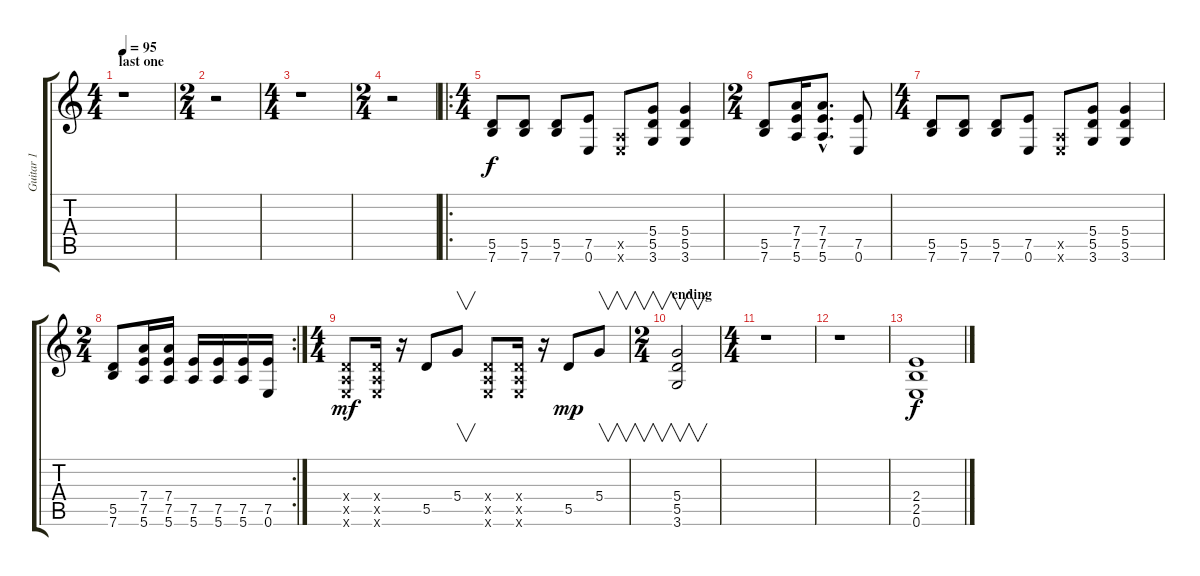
\track ("Guitar 1" "Guitar 1") {instrument electricguitarclean}
\staff {score tabs}
\tuning (E4 B3 G3 D3 A2 E2) {hide}
\ts (4 4)
\section ("" "last one")
\tempo 95
\clef g2
\ks c
r.1{dy fff} |
\ts (2 4)
r.2 |
\ts (4 4)
r.1 |
\ts (2 4)
r.2 |
\ro
\ts (4 4)
(5.5 7.6).8{dy f instrument distortionguitar} (5.5 7.6).8 (5.5 7.6).8 (7.5 0.6).8 (0.5{x} 0.6{x}).8 (5.4 5.5 3.6).8 (5.4 5.5 3.6).4 |
\ts (2 4)
(5.5 7.6).8 (7.4 7.5 5.6).16 (7.4{hac} 7.5{hac} 5.6{hac}).8{d} (7.5 0.6).8 |
\ts (4 4)
(5.5 7.6).8 (5.5 7.6).8 (5.5 7.6).8 (7.5 0.6).8 (0.5{x} 0.6{x}).8 (5.4 5.5 3.6).8 (5.4 5.5 3.6).4 |
\rc 2
\ts (2 4)
(5.5 7.6).8 (7.4 7.5 5.6).16 (7.4 7.5 5.6).16 (7.5 5.6).16 (7.5 5.6).16 (7.5 5.6).16 (7.5 0.6).16 |
\ts (4 4)
(0.4{x} 0.5{x} 0.6{x}).8{dy mf} (0.4{x} 0.5{x} 0.6{x}).16 r.16 5.5.8 5.4.8{v} (0.4{x} 0.5{x} 0.6{x}).8 (0.4{x} 0.5{x} 0.6{x}).16 r.16 5.5.8{dy mp} 5.4.8{v} |
\ts (2 4)
\section ("" "ending")
(5.4 5.5 3.6).2{v} |
\ts (4 4)
r.1 |
r.1 |
(2.4 2.5 0.6).1{dy f}
